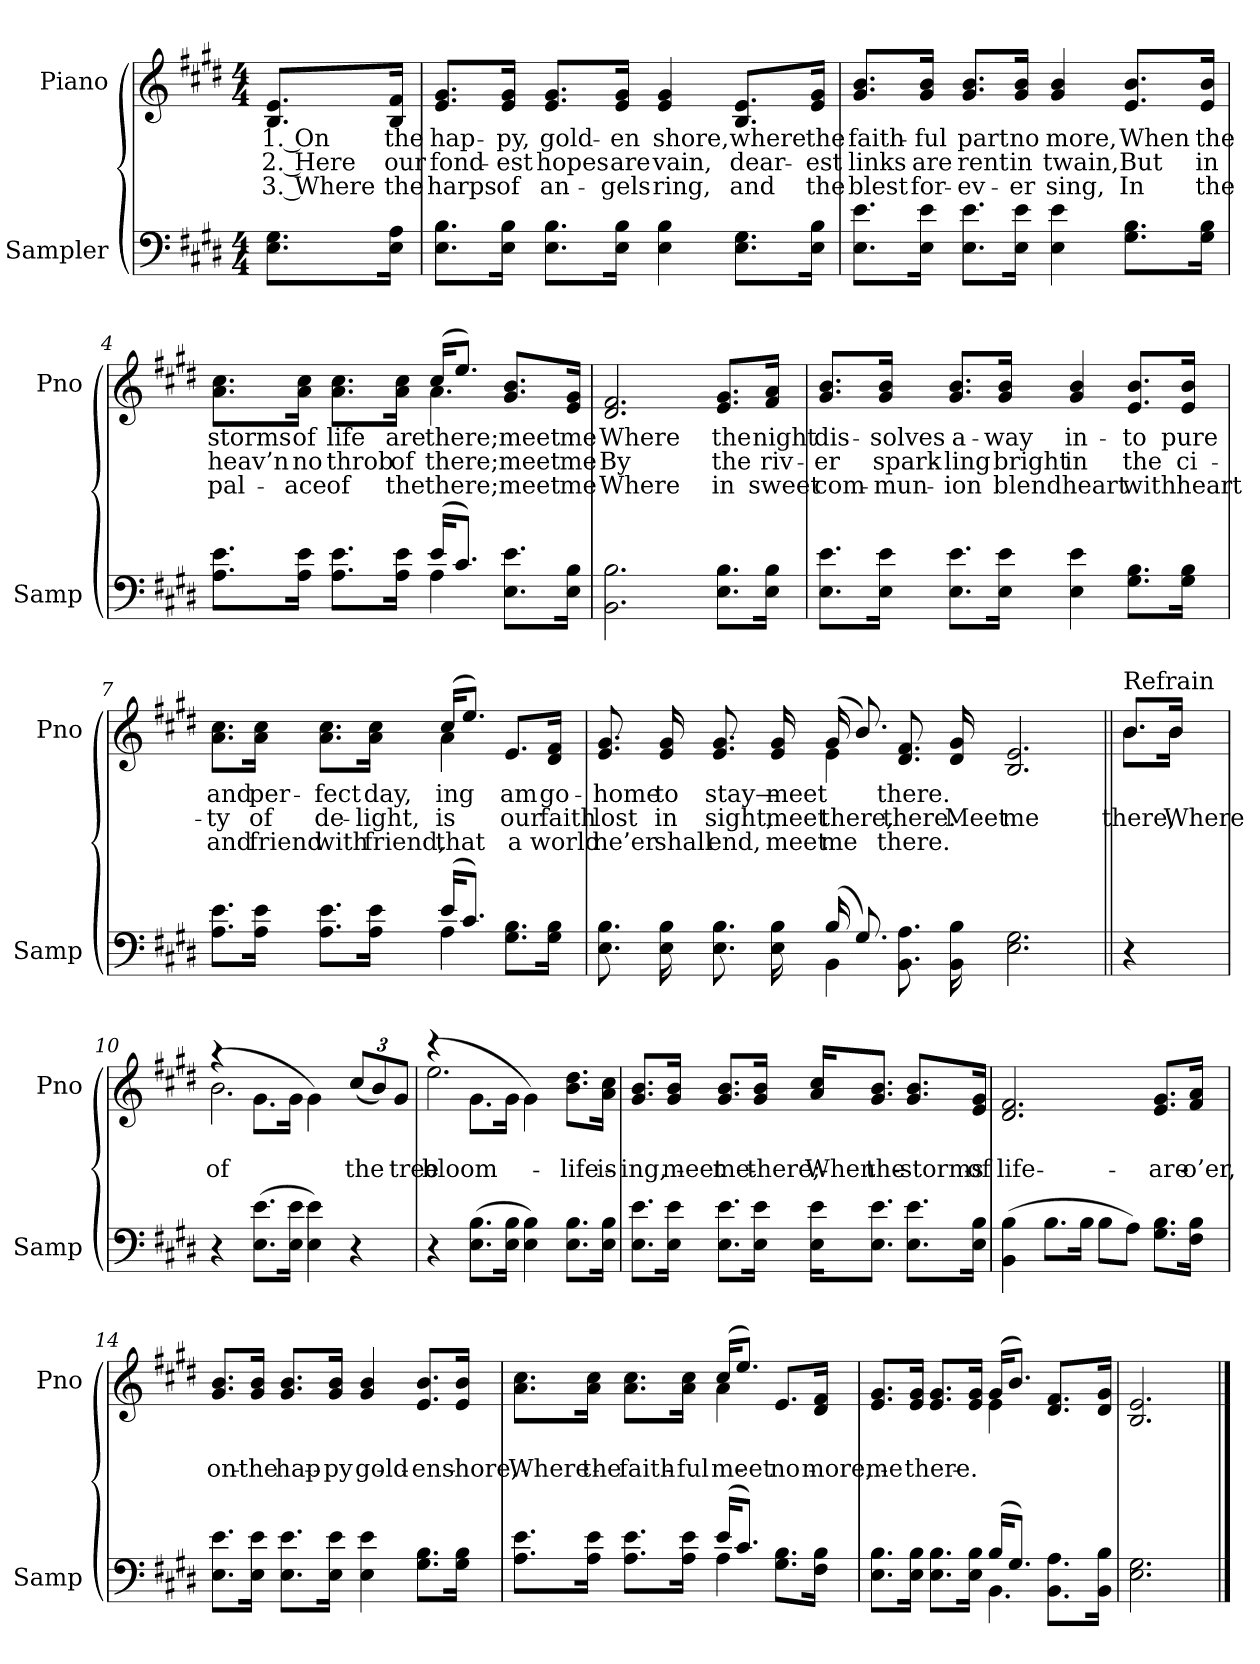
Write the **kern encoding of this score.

**kern	**kern	**text	**text	**text
*part2	*part1	*part1	*part1	*part1
*staff2	*staff1	*staff1	*staff1	*staff1
*I"Sampler	*I"Piano	*	*	*
*I'Samp	*I'Pno	*	*	*
*clefF4	*clefG2	*	*	*
*k[f#c#g#d#]	*k[f#c#g#d#]	*	*	*
*E:	*E:	*	*	*
*M4/4	*M4/4	*	*	*
=1	=1	=1	=1	=1
8.E\ 8.G#\L	8.B/ 8.e/L	1. On	2. Here	3. Where
16E\ 16A\Jk	16B/ 16f#/Jk	the	our	the
=2	=2	=2	=2	=2
8.E\ 8.B\L	8.e/ 8.g#/L	hap-	fond-	harps
16E\ 16B\Jk	16e/ 16g#/Jk	-py,	-est	of
8.E\ 8.B\L	8.e/ 8.g#/L	gold-	hopes	an-
16E\ 16B\Jk	16e/ 16g#/Jk	-en	are	-gels
4E\ 4B\	4e/ 4g#/	shore,	vain,	ring,
8.E\ 8.G#\L	8.B/ 8.e/L	where	dear-	and
16E\ 16B\Jk	16e/ 16g#/Jk	the	-est	the
=3	=3	=3	=3	=3
8.E\ 8.e\L	8.g#/ 8.b/L	faith-	links	blest
16E\ 16e\Jk	16g#/ 16b/Jk	-ful	are	for-
8.E\ 8.e\L	8.g#/ 8.b/L	part	rent	-ev-
16E\ 16e\Jk	16g#/ 16b/Jk	no	in	-er
4E\ 4e\	4g#/ 4b/	more,	twain,	sing,
8.G#\ 8.B\L	8.e/ 8.b/L	When	But	In
16G#\ 16B\Jk	16e/ 16b/Jk	the	in	the
=4	=4	=4	=4	=4
*^	*^	*	*	*
8.A\ 8.e\L	2ryy	8.a\ 8.cc#\L	2ryy	storms	heav’n	pal-
16A\ 16e\Jk	.	16a\ 16cc#\Jk	.	of	no	-ace
8.A\ 8.e\L	.	8.a\ 8.cc#\L	.	life	throb	of
16A\ 16e\Jk	.	16a\ 16cc#\Jk	.	are	of	the
(16e/KL	4A	(16cc#/KL	4.a	there;	there;	there;
8.c#/J)	.	8.ee/J)	.	.	.	.
8.E\ 8.e\L	4ryy	8.g#/ 8.b/L	.	meet	meet	meet
.	.	.	8ryy	.	.	.
16E\ 16B\Jk	.	16e/ 16g#/Jk	.	me	me	me
*v	*v	*	*	*	*	*
*	*v	*v	*	*	*
=5	=5	=5	=5	=5
2.BB\ 2.B\	2.d#/ 2.f#/	Where	By	Where
8.E\ 8.B\L	8.e/ 8.g#/L	the	the	in
16E\ 16B\Jk	16f#/ 16a/Jk	night	riv-	sweet
=6	=6	=6	=6	=6
8.E\ 8.e\L	8.g#/ 8.b/L	dis-	-er	com-
16E\ 16e\Jk	16g#/ 16b/Jk	-solves	spark-	-mun-
8.E\ 8.e\L	8.g#/ 8.b/L	a-	-ling	-ion
16E\ 16e\Jk	16g#/ 16b/Jk	-way	bright	blend
4E\ 4e\	4g#/ 4b/	in-	in	heart
8.G#\ 8.B\L	8.e/ 8.b/L	-to	the	with
16G#\ 16B\Jk	16e/ 16b/Jk	pure	ci-	heart
=7	=7	=7	=7	=7
*^	*^	*	*	*
8.A\ 8.e\L	2ryy	8.a\ 8.cc#\L	2ryy	and	-ty	and
16A\ 16e\Jk	.	16a\ 16cc#\Jk	.	per-	of	friend
8.A\ 8.e\L	.	8.a\ 8.cc#\L	.	-fect	de-	with
16A\ 16e\Jk	.	16a\ 16cc#\Jk	.	day,	-light,	friend,
(16e/KL	4A	(16cc#/KL	4a	-ing	is	that
8.c#/J)	.	8.ee/J)	.	.	.	.
8.G#\ 8.B\L	4ryy	8.e/L	4ryy	am	our	a
16G#\ 16B\Jk	.	16d#/ 16f#/Jk	.	go-	faith	world
=8	=8	=8	=8	=8	=8	=8
8.E\ 8.B\	2ryy	8.e/ 8.g#/	2ryy	home	lost	ne’er
16E\ 16B\	.	16e/ 16g#/	.	to	in	shall
8.E\ 8.B\	.	8.e/ 8.g#/	.	stay—	sight,	end,
16E\ 16B\	.	16e/ 16g#/	.	meet	meet	meet
(16B/	4BB	(16g#/	4e	.	there,	me
8.G#/)	.	8.b/)	.	.	.	.
8.BB\ 8.A\	1ryy	8.d#/ 8.f#/	1ryy	there.	there.	there.
16BB\ 16B\	.	16d#/ 16g#/	.	.	Meet	.
2.E\ 2.G#\	.	2.B/ 2.e/	.	.	me	.
*v	*v	*	*	*	*	*
=9||	=9||	=9||	=9||	=9||	=9||
!	!LO:TX:t=Refrain	!	!	!	!
4r	8.b/L	8.b\L	.	there,	.
.	16b/Jk	16b\Jk	.	Where	.
=10	=10	=10	=10	=10	=10
4r	(4r	2.b	.	of	.
(8.E\ 8.e\L	8.g#\L	.	.	.	.
16E\ 16e\Jk	16g#\Jk	.	.	.	.
4E\ 4e\)	4g#\)	.	.	.	.
4r	(12cc#/L	4ryy	.	the	.
.	12b/)	.	.	.	.
.	12g#/J	.	.	tree	.
=11	=11	=11	=11	=11	=11
4r	(4r	2.ee	.	bloom-	.
(8.E\ 8.B\L	8.g#\L	.	.	.	.
16E\ 16B\Jk	16g#\Jk	.	.	.	.
4E\ 4B\)	4g#\)	.	.	.	.
8.E\ 8.B\L	8.b\ 8.dd#\L	4ryy	.	life	.
16E\ 16B\Jk	16a\ 16cc#\Jk	.	.	is	.
*	*v	*v	*	*	*
=12	=12	=12	=12	=12
8.E\ 8.e\L	8.g#/ 8.b/L	.	-ing,	.
16E\ 16e\Jk	16g#/ 16b/Jk	.	meet	.
8.E\ 8.e\L	8.g#/ 8.b/L	.	me	.
16E\ 16e\Jk	16g#/ 16b/Jk	.	there;	.
16E\ 16e\KL	16a/ 16cc#/KL	.	When	.
8.E\ 8.e\J	8.g#/ 8.b/J	.	the	.
8.E\ 8.e\L	8.g#/ 8.b/L	.	storms	.
16E\ 16B\Jk	16e/ 16g#/Jk	.	of	.
=13	=13	=13	=13	=13
(4BB\ 4B\	2.d#/ 2.f#/	.	life	.
8.B\L	.	.	.	.
16B\Jk	.	.	.	.
8B\L	.	.	.	.
8A\J)	.	.	.	.
8.G#\ 8.B\L	8.e/ 8.g#/L	.	are	.
16F#\ 16B\Jk	16f#/ 16a/Jk	.	o’er,	.
=14	=14	=14	=14	=14
8.E\ 8.e\L	8.g#/ 8.b/L	.	on	.
16E\ 16e\Jk	16g#/ 16b/Jk	.	the	.
8.E\ 8.e\L	8.g#/ 8.b/L	.	hap-	.
16E\ 16e\Jk	16g#/ 16b/Jk	.	-py	.
4E\ 4e\	4g# 4b	.	gold-	.
8.G#\ 8.B\L	8.e/ 8.b/L	.	-en	.
16G#\ 16B\Jk	16e/ 16b/Jk	.	shore,	.
=15	=15	=15	=15	=15
*^	*^	*	*	*
8.A\ 8.e\L	2ryy	8.a\ 8.cc#\L	2ryy	.	Where	.
16A\ 16e\Jk	.	16a\ 16cc#\Jk	.	.	the	.
8.A\ 8.e\L	.	8.a\ 8.cc#\L	.	.	faith-	.
16A\ 16e\Jk	.	16a\ 16cc#\Jk	.	.	-ful	.
(16e/KL	4A	(16cc#/KL	4a	.	meet	.
8.c#/J)	.	8.ee/J)	.	.	.	.
8.G#\ 8.B\L	4ryy	8.e/L	4ryy	.	no	.
16F#\ 16B\Jk	.	16d#/ 16f#/Jk	.	.	more,	.
=16	=16	=16	=16	=16	=16	=16
8.E\ 8.B\L	2ryy	8.e/ 8.g#/L	2ryy	.	me	.
16E\ 16B\Jk	.	16e/ 16g#/Jk	.	.	there.	.
8.E\ 8.B\L	.	8.e/ 8.g#/L	.	.	.	.
16E\ 16B\Jk	.	16e/ 16g#/Jk	.	.	.	.
(16B/KL	4.BB	(16g#/KL	4e	.	.	.
8.G#/J)	.	8.b/J)	.	.	.	.
8.BB\ 8.A\L	.	8.d#/ 8.f#/L	4ryy	.	.	.
.	8ryy	.	.	.	.	.
16BB\ 16B\Jk	.	16d#/ 16g#/Jk	.	.	.	.
*v	*v	*	*	*	*	*
*	*v	*v	*	*	*
=17	=17	=17	=17	=17
2.E\ 2.G#\	2.B/ 2.e/	.	.	.
==	==	==	==	==
*-	*-	*-	*-	*-
